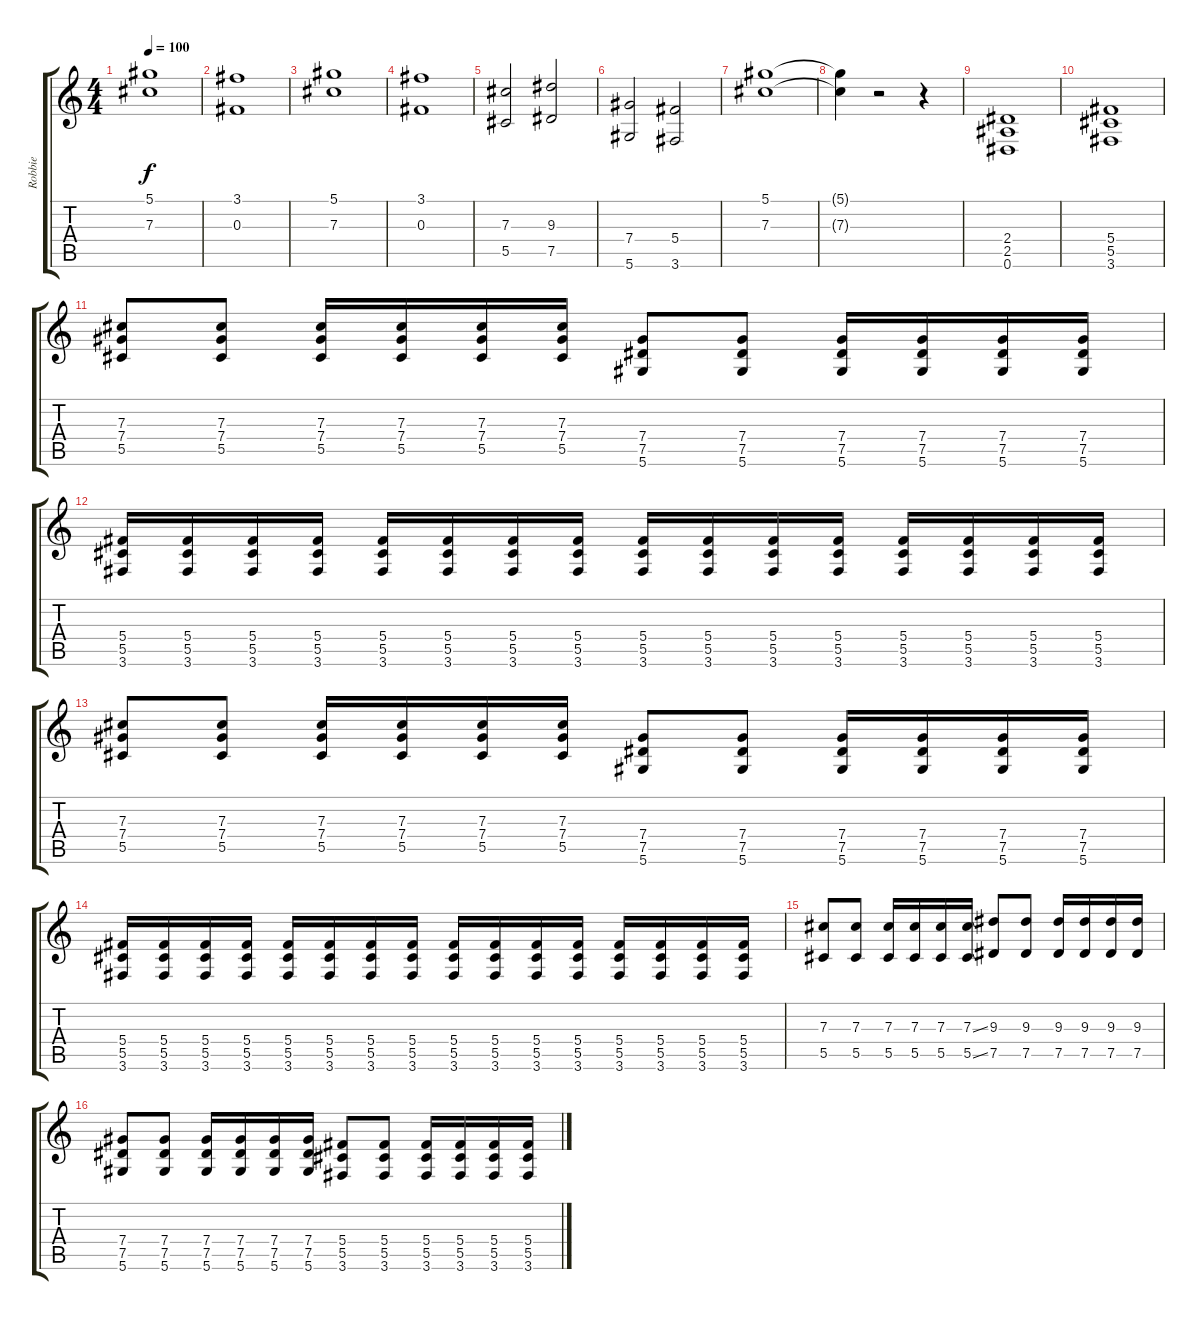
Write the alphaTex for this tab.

\track ("Robbie" "Robbie") {instrument distortionguitar}
\staff {score tabs}
\tuning (Eb4 Bb3 Gb3 Db3 Ab2 Eb2) {hide}
\ts (4 4)
\tempo 100
\clef g2
\ks c
(5.1 7.3).1{dy f volume 10 instrument distortionguitar} |
(3.1 0.3).1 |
(5.1 7.3).1 |
(3.1 0.3).1 |
(7.3 5.5).2 (9.3 7.5).2 |
(7.4 5.6).2 (5.4 3.6).2 |
(5.1 7.3).1 |
(5.1{t} 7.3{t}).4 r.2 r.4 |
(2.4 2.5 0.6).1{volume 16} |
(5.4 5.5 3.6).1 |
(7.3 7.4 5.5).8 (7.3 7.4 5.5).8 (7.3 7.4 5.5).16 (7.3 7.4 5.5).16 (7.3 7.4 5.5).16 (7.3 7.4 5.5).16 (7.4 7.5 5.6).8 (7.4 7.5 5.6).8 (7.4 7.5 5.6).16 (7.4 7.5 5.6).16 (7.4 7.5 5.6).16 (7.4 7.5 5.6).16 |
(5.4 5.5 3.6).16 (5.4 5.5 3.6).16 (5.4 5.5 3.6).16 (5.4 5.5 3.6).16 (5.4 5.5 3.6).16 (5.4 5.5 3.6).16 (5.4 5.5 3.6).16 (5.4 5.5 3.6).16 (5.4 5.5 3.6).16 (5.4 5.5 3.6).16 (5.4 5.5 3.6).16 (5.4 5.5 3.6).16 (5.4 5.5 3.6).16 (5.4 5.5 3.6).16 (5.4 5.5 3.6).16 (5.4 5.5 3.6).16 |
(7.3 7.4 5.5).8 (7.3 7.4 5.5).8 (7.3 7.4 5.5).16 (7.3 7.4 5.5).16 (7.3 7.4 5.5).16 (7.3 7.4 5.5).16 (7.4 7.5 5.6).8 (7.4 7.5 5.6).8 (7.4 7.5 5.6).16 (7.4 7.5 5.6).16 (7.4 7.5 5.6).16 (7.4 7.5 5.6).16 |
(5.4 5.5 3.6).16 (5.4 5.5 3.6).16 (5.4 5.5 3.6).16 (5.4 5.5 3.6).16 (5.4 5.5 3.6).16 (5.4 5.5 3.6).16 (5.4 5.5 3.6).16 (5.4 5.5 3.6).16 (5.4 5.5 3.6).16 (5.4 5.5 3.6).16 (5.4 5.5 3.6).16 (5.4 5.5 3.6).16 (5.4 5.5 3.6).16 (5.4 5.5 3.6).16 (5.4 5.5 3.6).16 (5.4 5.5 3.6).16 |
(7.3 5.5).8 (7.3 5.5).8 (7.3 5.5).16 (7.3 5.5).16 (7.3 5.5).16 (7.3{ss} 5.5{ss}).16 (9.3 7.5).8 (9.3 7.5).8 (9.3 7.5).16 (9.3 7.5).16 (9.3 7.5).16 (9.3 7.5).16 |
(7.4 7.5 5.6).8 (7.4 7.5 5.6).8 (7.4 7.5 5.6).16 (7.4 7.5 5.6).16 (7.4 7.5 5.6).16 (7.4 7.5 5.6).16 (5.4 5.5 3.6).8 (5.4 5.5 3.6).8 (5.4 5.5 3.6).16 (5.4 5.5 3.6).16 (5.4 5.5 3.6).16 (5.4 5.5 3.6).16
